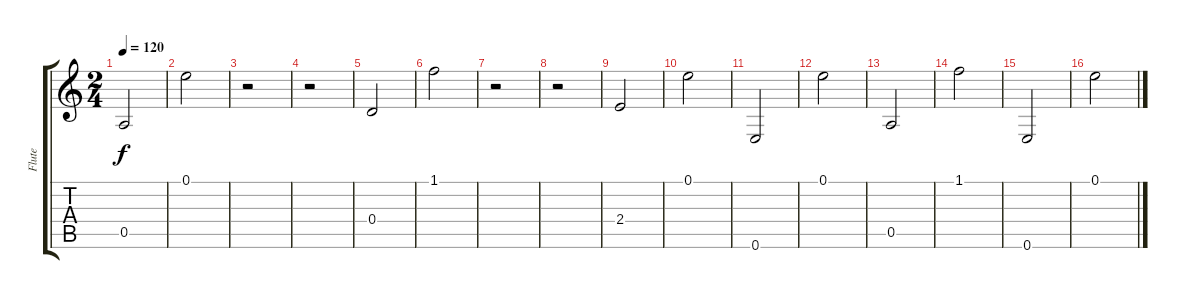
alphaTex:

\track ("Flute" "Flute") {instrument clarinet}
\staff {score tabs}
\tuning (E5 B4 G4 D4 A3 E3) {hide}
\ts (2 4)
\tempo 120
\clef g2
\ks c
0.5.2{dy f} |
0.1.2 |
r.2 |
r.2 |
0.4.2 |
1.1.2 |
r.2 |
r.2 |
2.4.2 |
0.1.2 |
0.6.2 |
0.1.2 |
0.5.2 |
1.1.2 |
0.6.2 |
0.1.2
